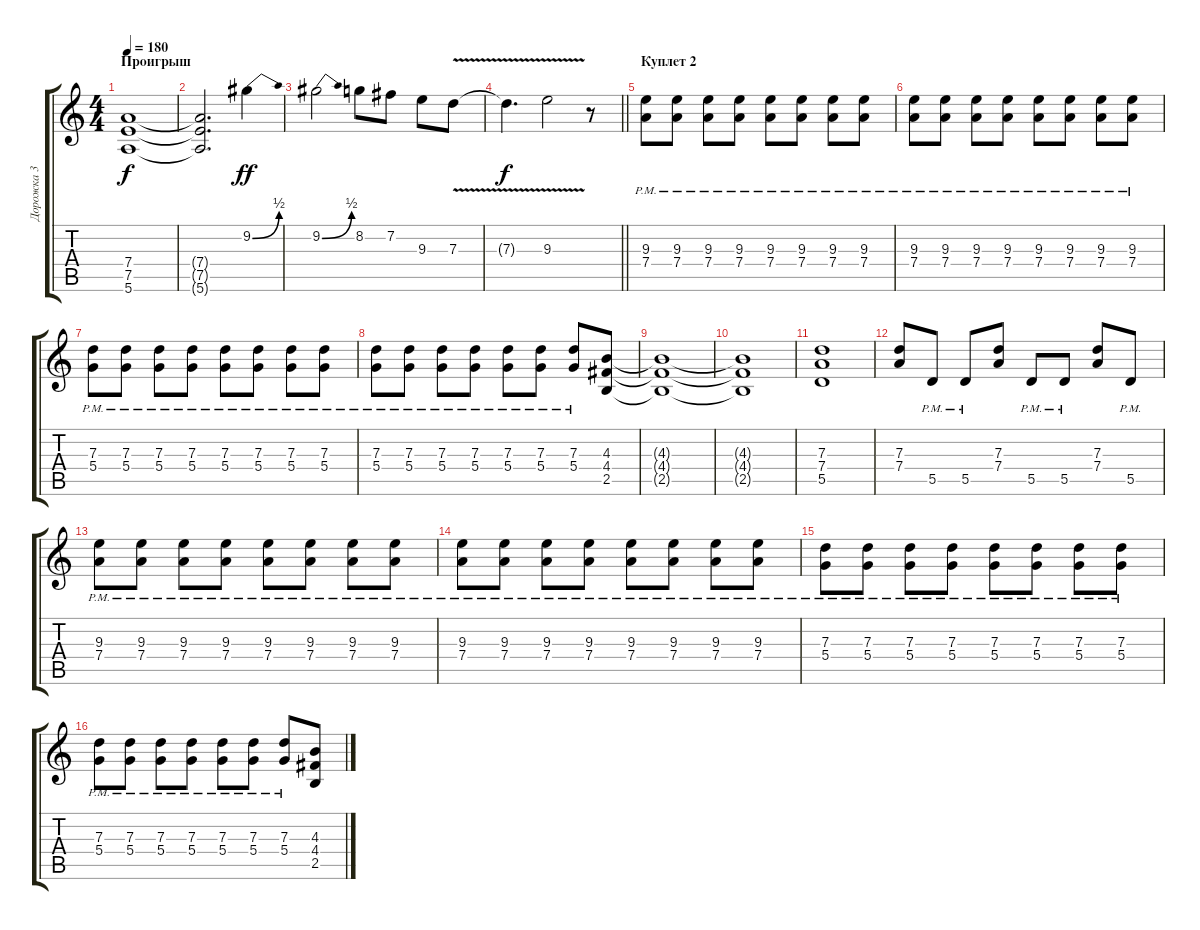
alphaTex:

\track ("Дорожка 3" "Дорожка 3") {instrument overdrivenguitar}
\staff {score tabs}
\tuning (E4 B3 G3 D3 A2 E2) {hide}
\ts (4 4)
\section ("" "Проигрыш")
\tempo 180
\clef g2
\ks c
(7.4 7.5 5.6).1{dy f} |
(7.4{t} 7.5{t} 5.6{t}).2{d} 9.2{be (bend 0 0 60 2)}.4{dy ff} |
9.2{be (bend 0 0 60 2)}.2 8.2.8 7.2.8 9.3.8 7.3{v}.8 |
\barLineRight lightlight
7.3{t}.4{d dy f} 9.3{v}.2 r.8 |
\section ("" "Куплет 2")
(9.3{pm} 7.4{pm}).8 (9.3{pm} 7.4{pm}).8 (9.3{pm} 7.4{pm}).8 (9.3{pm} 7.4{pm}).8 (9.3{pm} 7.4{pm}).8 (9.3{pm} 7.4{pm}).8 (9.3{pm} 7.4{pm}).8 (9.3{pm} 7.4{pm}).8 |
(9.3{pm} 7.4{pm}).8 (9.3{pm} 7.4{pm}).8 (9.3{pm} 7.4{pm}).8 (9.3{pm} 7.4{pm}).8 (9.3{pm} 7.4{pm}).8 (9.3{pm} 7.4{pm}).8 (9.3{pm} 7.4{pm}).8 (9.3{pm} 7.4{pm}).8 |
(7.3{pm} 5.4{pm}).8 (7.3{pm} 5.4{pm}).8 (7.3{pm} 5.4{pm}).8 (7.3{pm} 5.4{pm}).8 (7.3{pm} 5.4{pm}).8 (7.3{pm} 5.4{pm}).8 (7.3{pm} 5.4{pm}).8 (7.3{pm} 5.4{pm}).8 |
(7.3{pm} 5.4{pm}).8 (7.3{pm} 5.4{pm}).8 (7.3{pm} 5.4{pm}).8 (7.3{pm} 5.4{pm}).8 (7.3{pm} 5.4{pm}).8 (7.3{pm} 5.4{pm}).8 (7.3{pm} 5.4{pm}).8 (4.3 4.4 2.5).8 |
(4.3{t} 4.4{t} 2.5{t}).1 |
(4.3{t} 4.4{t} 2.5{t}).1 |
(7.3 7.4 5.5).1 |
(7.3 7.4).8 5.5{pm}.8 5.5{pm}.8 (7.3 7.4).8 5.5{pm}.8 5.5{pm}.8 (7.3 7.4).8 5.5{pm}.8 |
(9.3{pm} 7.4{pm}).8 (9.3{pm} 7.4{pm}).8 (9.3{pm} 7.4{pm}).8 (9.3{pm} 7.4{pm}).8 (9.3{pm} 7.4{pm}).8 (9.3{pm} 7.4{pm}).8 (9.3{pm} 7.4{pm}).8 (9.3{pm} 7.4{pm}).8 |
(9.3{pm} 7.4{pm}).8 (9.3{pm} 7.4{pm}).8 (9.3{pm} 7.4{pm}).8 (9.3{pm} 7.4{pm}).8 (9.3{pm} 7.4{pm}).8 (9.3{pm} 7.4{pm}).8 (9.3{pm} 7.4{pm}).8 (9.3{pm} 7.4{pm}).8 |
(7.3{pm} 5.4{pm}).8 (7.3{pm} 5.4{pm}).8 (7.3{pm} 5.4{pm}).8 (7.3{pm} 5.4{pm}).8 (7.3{pm} 5.4{pm}).8 (7.3{pm} 5.4{pm}).8 (7.3{pm} 5.4{pm}).8 (7.3{pm} 5.4{pm}).8 |
(7.3{pm} 5.4{pm}).8 (7.3{pm} 5.4{pm}).8 (7.3{pm} 5.4{pm}).8 (7.3{pm} 5.4{pm}).8 (7.3{pm} 5.4{pm}).8 (7.3{pm} 5.4{pm}).8 (7.3{pm} 5.4{pm}).8 (4.3 4.4 2.5).8
